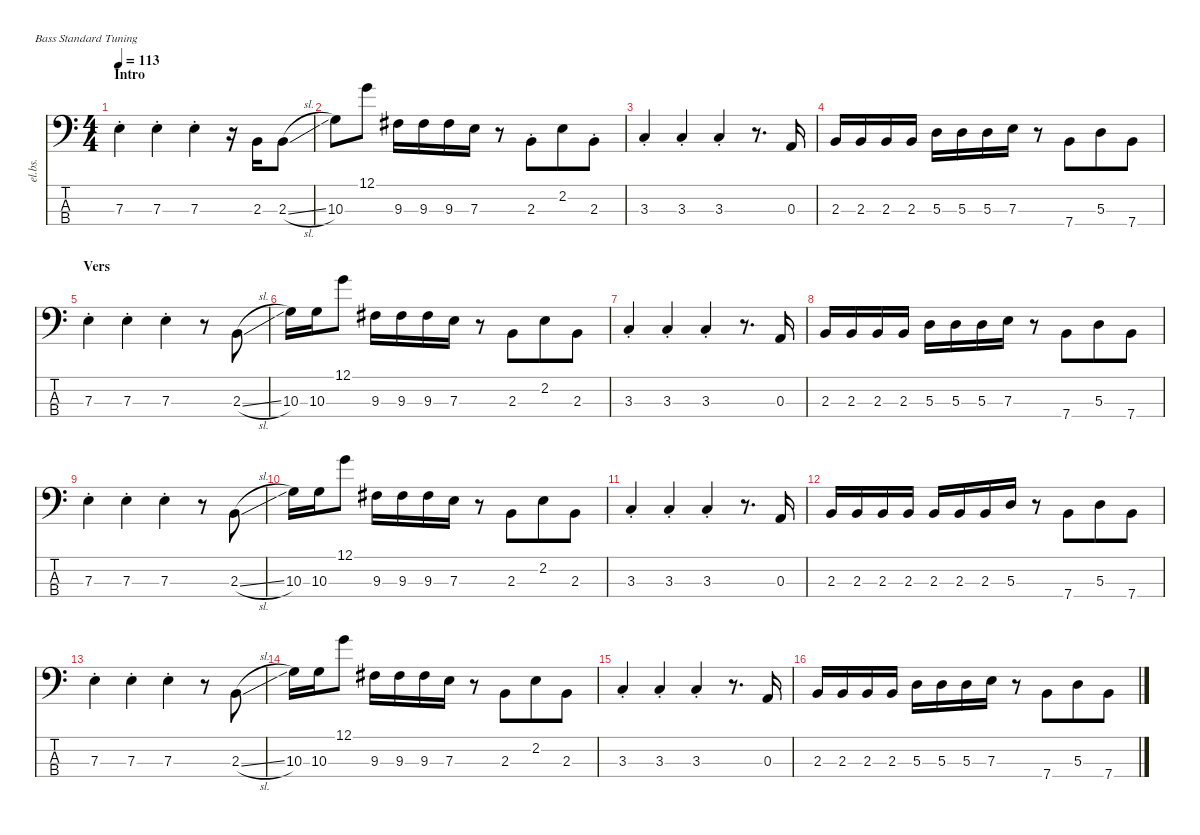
\defaultSystemsLayout 4
\hideDynamics
\bracketExtendMode nobrackets
\otherSystemsTrackNameOrientation horizontal
\track ("Electric Bass" "el.bs.") {instrument electricbassfinger}
\staff {score tabs}
\tuning (G2 D2 A1 E1)
\ts (4 4)
\section ("" "Intro")
\tempo 113
\clef f4
\ks c
7.3{st}.4{dy mf instrument electricbassfinger beam Down beam merge} 7.3{st}.4{beam Down beam merge} 7.3{st}.4{beam Down} r.16{beam Down} 2.3.16{beam Up} 2.3{sl}.8{beam Up} |
10.3.8{beam Down} 12.1.8{beam Down} 9.3{acc #}.16{beam Down} 9.3{acc #}.16{beam Down} 9.3{acc #}.16{beam Down} 7.3.16{beam Down} r.8{beam Down} 2.3{st}.8{beam Up beam merge} 2.2.8{beam Up beam merge} 2.3{st}.8{beam Up} |
3.3{st}.4{beam Up} 3.3{st}.4{beam Up} 3.3{st}.4{beam Up} r.8{d beam Up} 0.3.16{beam Up} |
2.3.16{beam Up} 2.3.16{beam Up} 2.3.16{beam Up} 2.3.16{beam Up} 5.3.16{beam Down} 5.3.16{beam Down} 5.3.16{beam Down} 7.3.16{beam Down} r.8{beam Down} 7.4.8{beam Up beam merge} 5.3.8{beam Up beam merge} 7.4.8{beam Up} |
\section ("" "Vers")
7.3{st}.4{beam Down beam merge} 7.3{st}.4{beam Down beam merge} 7.3{st}.4{beam Down} r.8{beam Down} 2.3{sl}.8{beam Up} |
10.3.16{beam Down} 10.3.16{beam Down} 12.1.8{beam Down} 9.3{acc #}.16{beam Down} 9.3{acc #}.16{beam Down} 9.3{acc #}.16{beam Down} 7.3.16{beam Down} r.8{beam Down} 2.3.8{beam Up beam merge} 2.2.8{beam Up beam merge} 2.3.8{beam Up} |
3.3{st}.4{beam Up} 3.3{st}.4{beam Up} 3.3{st}.4{beam Up} r.8{d beam Up} 0.3.16{beam Up} |
2.3.16{beam Up} 2.3.16{beam Up} 2.3.16{beam Up} 2.3.16{beam Up} 5.3.16{beam Down} 5.3.16{beam Down} 5.3.16{beam Down} 7.3.16{beam Down} r.8{beam Down} 7.4.8{beam Up beam merge} 5.3.8{beam Up beam merge} 7.4.8{beam Up} |
7.3{st}.4{beam Down beam merge} 7.3{st}.4{beam Down beam merge} 7.3{st}.4{beam Down} r.8{beam Down} 2.3{sl}.8{beam Up} |
10.3.16{beam Down} 10.3.16{beam Down} 12.1.8{beam Down} 9.3{acc #}.16{beam Down} 9.3{acc #}.16{beam Down} 9.3{acc #}.16{beam Down} 7.3.16{beam Down} r.8{beam Down} 2.3.8{beam Up beam merge} 2.2.8{beam Up beam merge} 2.3.8{beam Up} |
3.3{st}.4{beam Up} 3.3{st}.4{beam Up} 3.3{st}.4{beam Up} r.8{d beam Up} 0.3.16{beam Up} |
2.3.16{beam Up} 2.3.16{beam Up} 2.3.16{beam Up} 2.3.16{beam Up} 2.3.16{beam Up} 2.3.16{beam Up} 2.3.16{beam Up} 5.3.16{beam Up} r.8{beam Down} 7.4.8{beam Up beam merge} 5.3.8{beam Up beam merge} 7.4.8{beam Up} |
7.3{st}.4{beam Down beam merge} 7.3{st}.4{beam Down beam merge} 7.3{st}.4{beam Down} r.8{beam Down} 2.3{sl}.8{beam Up} |
10.3.16{beam Down} 10.3.16{beam Down} 12.1.8{beam Down} 9.3{acc #}.16{beam Down} 9.3{acc #}.16{beam Down} 9.3{acc #}.16{beam Down} 7.3.16{beam Down} r.8{beam Down} 2.3.8{beam Up beam merge} 2.2.8{beam Up beam merge} 2.3.8{beam Up} |
3.3{st}.4{beam Up} 3.3{st}.4{beam Up} 3.3{st}.4{beam Up} r.8{d beam Up} 0.3.16{beam Up} |
2.3.16{beam Up} 2.3.16{beam Up} 2.3.16{beam Up} 2.3.16{beam Up} 5.3.16{beam Down} 5.3.16{beam Down} 5.3.16{beam Down} 7.3.16{beam Down} r.8{beam Down} 7.4.8{beam Up beam merge} 5.3.8{beam Up beam merge} 7.4.8{beam Up}
